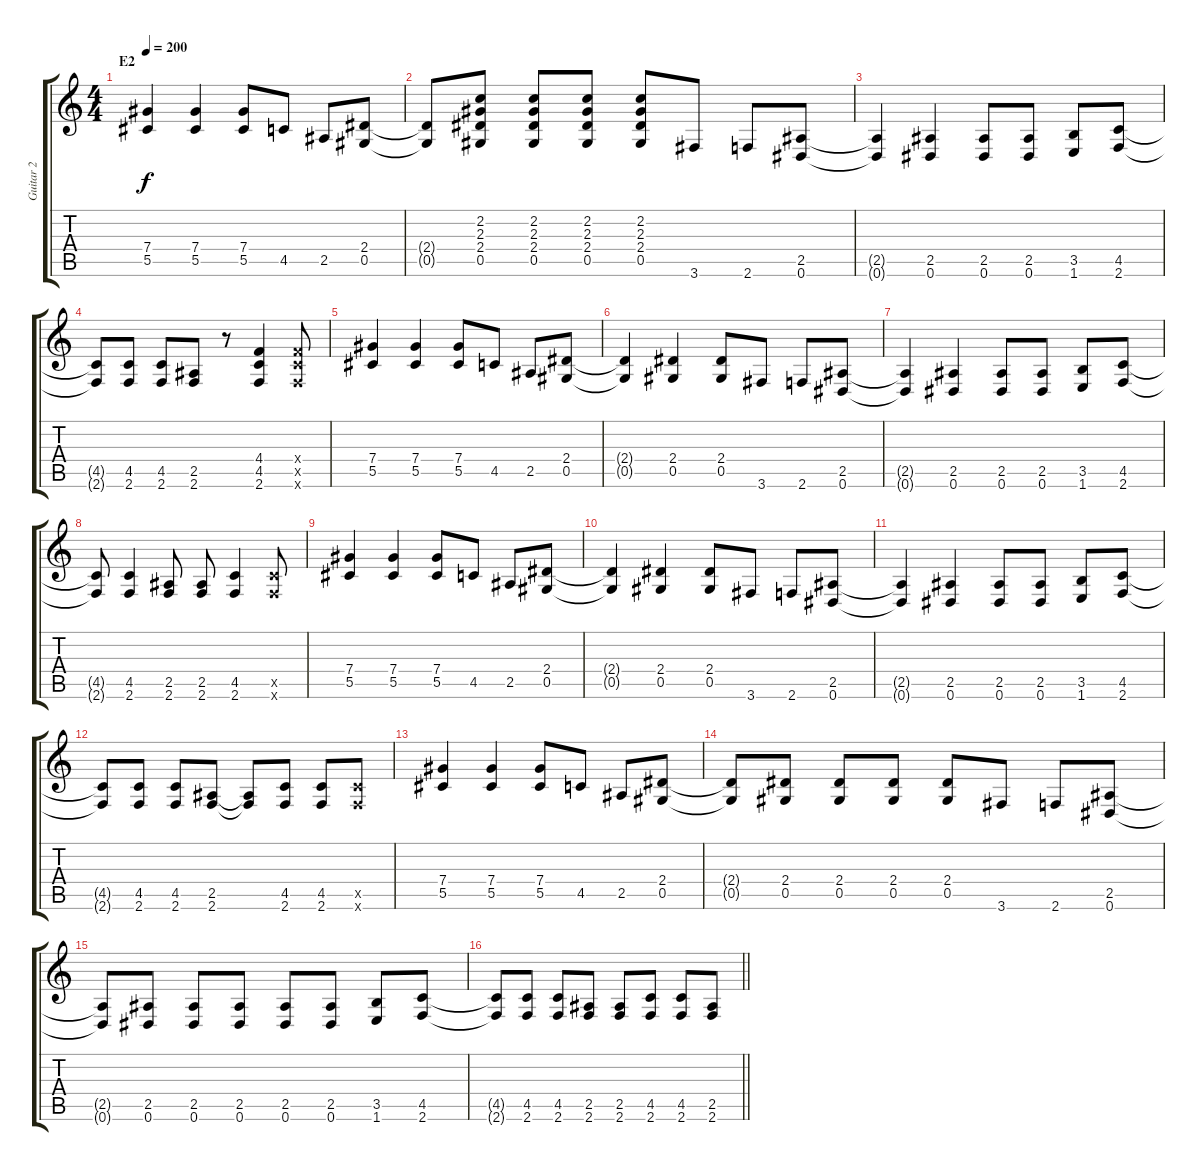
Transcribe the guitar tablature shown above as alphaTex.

\track ("Guitar 2" "Guitar 2") {instrument overdrivenguitar}
\staff {score tabs}
\tuning (Eb4 Bb3 Gb3 Db3 Ab2 Eb2) {hide}
\ts (4 4)
\section ("" "E2")
\tempo 200
\clef g2
\ks c
(7.4 5.5).4{dy f} (7.4 5.5).4 (7.4 5.5).8 4.5.8 2.5.8 (2.4 0.5).8 |
(2.4{t} 0.5{t}).8 (2.2 2.3 2.4 0.5).8 (2.2 2.3 2.4 0.5).8 (2.2 2.3 2.4 0.5).8 (2.2 2.3 2.4 0.5).8 3.6.8 2.6.8 (2.5 0.6).8 |
(2.5{t} 0.6{t}).4 (2.5 0.6).4 (2.5 0.6).8 (2.5 0.6).8 (3.5 1.6).8 (4.5 2.6).8 |
(4.5{t} 2.6{t}).8 (4.5 2.6).8 (4.5 2.6).8 (2.5 2.6).8 r.8 (4.4 4.5 2.6).4 (4.4{x} 4.5{x} 2.6{x}).8 |
(7.4 5.5).4 (7.4 5.5).4 (7.4 5.5).8 4.5.8 2.5.8 (2.4 0.5).8 |
(2.4{t} 0.5{t}).4 (2.4 0.5).4 (2.4 0.5).8 3.6.8 2.6.8 (2.5 0.6).8 |
(2.5{t} 0.6{t}).4 (2.5 0.6).4 (2.5 0.6).8 (2.5 0.6).8 (3.5 1.6).8 (4.5 2.6).8 |
(4.5{t} 2.6{t}).8 (4.5 2.6).4 (2.5 2.6).8 (2.5 2.6).8 (4.5 2.6).4 (4.5{x} 2.6{x}).8 |
(7.4 5.5).4 (7.4 5.5).4 (7.4 5.5).8 4.5.8 2.5.8 (2.4 0.5).8 |
(2.4{t} 0.5{t}).4 (2.4 0.5).4 (2.4 0.5).8 3.6.8 2.6.8 (2.5 0.6).8 |
(2.5{t} 0.6{t}).4 (2.5 0.6).4 (2.5 0.6).8 (2.5 0.6).8 (3.5 1.6).8 (4.5 2.6).8 |
(4.5{t} 2.6{t}).8 (4.5 2.6).8 (4.5 2.6).8 (2.5 2.6).8 (2.5{t} 2.6{t}).8 (4.5 2.6).8 (4.5 2.6).8 (4.5{x} 2.6{x}).8 |
(7.4 5.5).4 (7.4 5.5).4 (7.4 5.5).8 4.5.8 2.5.8 (2.4 0.5).8 |
(2.4{t} 0.5{t}).8 (2.4 0.5).8 (2.4 0.5).8 (2.4 0.5).8 (2.4 0.5).8 3.6.8 2.6.8 (2.5 0.6).8 |
(2.5{t} 0.6{t}).8 (2.5 0.6).8 (2.5 0.6).8 (2.5 0.6).8 (2.5 0.6).8 (2.5 0.6).8 (3.5 1.6).8 (4.5 2.6).8 |
\barLineRight lightlight
(4.5{t} 2.6{t}).8 (4.5 2.6).8 (4.5 2.6).8 (2.5 2.6).8 (2.5 2.6).8 (4.5 2.6).8 (4.5 2.6).8 (2.5 2.6).8
